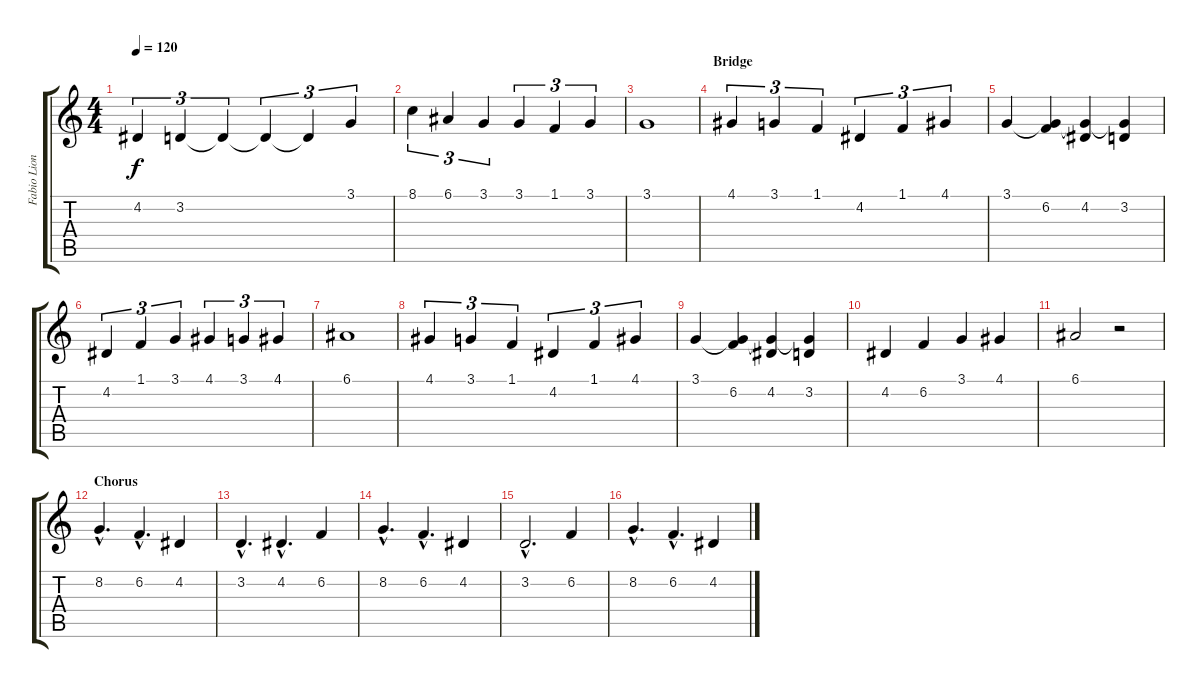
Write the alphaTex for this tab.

\track ("Fabio Lione - Lead Vocals" "Fabio Lion") {instrument cello}
\staff {score tabs}
\tuning (E4 B3 G3 D3 A2 E2) {hide}
\ts (4 4)
\tempo 120
\clef g2
\ks c
4.2.4{tu (3 2) dy f} 3.2.4{tu (3 2)} 3.2{t}.4{tu (3 2)} 3.2{t}.4{tu (3 2)} 3.2{t}.4{tu (3 2)} 3.1.4{tu (3 2)} |
8.1.4{tu (3 2)} 6.1.4{tu (3 2)} 3.1.4{tu (3 2)} 3.1.4{tu (3 2)} 1.1.4{tu (3 2)} 3.1.4{tu (3 2)} |
3.1.1 |
\section ("" "Bridge")
4.1.4{tu (3 2)} 3.1.4{tu (3 2)} 1.1.4{tu (3 2)} 4.2.4{tu (3 2)} 1.1.4{tu (3 2)} 4.1.4{tu (3 2)} |
3.1.4 (3.1{t} 6.2).4 (3.1{t} 4.2).4 (3.1{t} 3.2).4 |
4.2.4{tu (3 2)} 1.1.4{tu (3 2)} 3.1.4{tu (3 2)} 4.1.4{tu (3 2)} 3.1.4{tu (3 2)} 4.1.4{tu (3 2)} |
6.1.1 |
4.1.4{tu (3 2)} 3.1.4{tu (3 2)} 1.1.4{tu (3 2)} 4.2.4{tu (3 2)} 1.1.4{tu (3 2)} 4.1.4{tu (3 2)} |
3.1.4 (3.1{t} 6.2).4 (3.1{t} 4.2).4 (3.1{t} 3.2).4 |
4.2.4 6.2.4 3.1.4 4.1.4 |
6.1.2 r.2 |
\section ("" "Chorus")
8.2{hac}.4{d} 6.2{hac}.4{d} 4.2.4 |
3.2{hac}.4{d} 4.2{hac}.4{d} 6.2.4 |
8.2{hac}.4{d} 6.2{hac}.4{d} 4.2.4 |
3.2{hac}.2{d} 6.2.4 |
8.2{hac}.4{d} 6.2{hac}.4{d} 4.2.4
